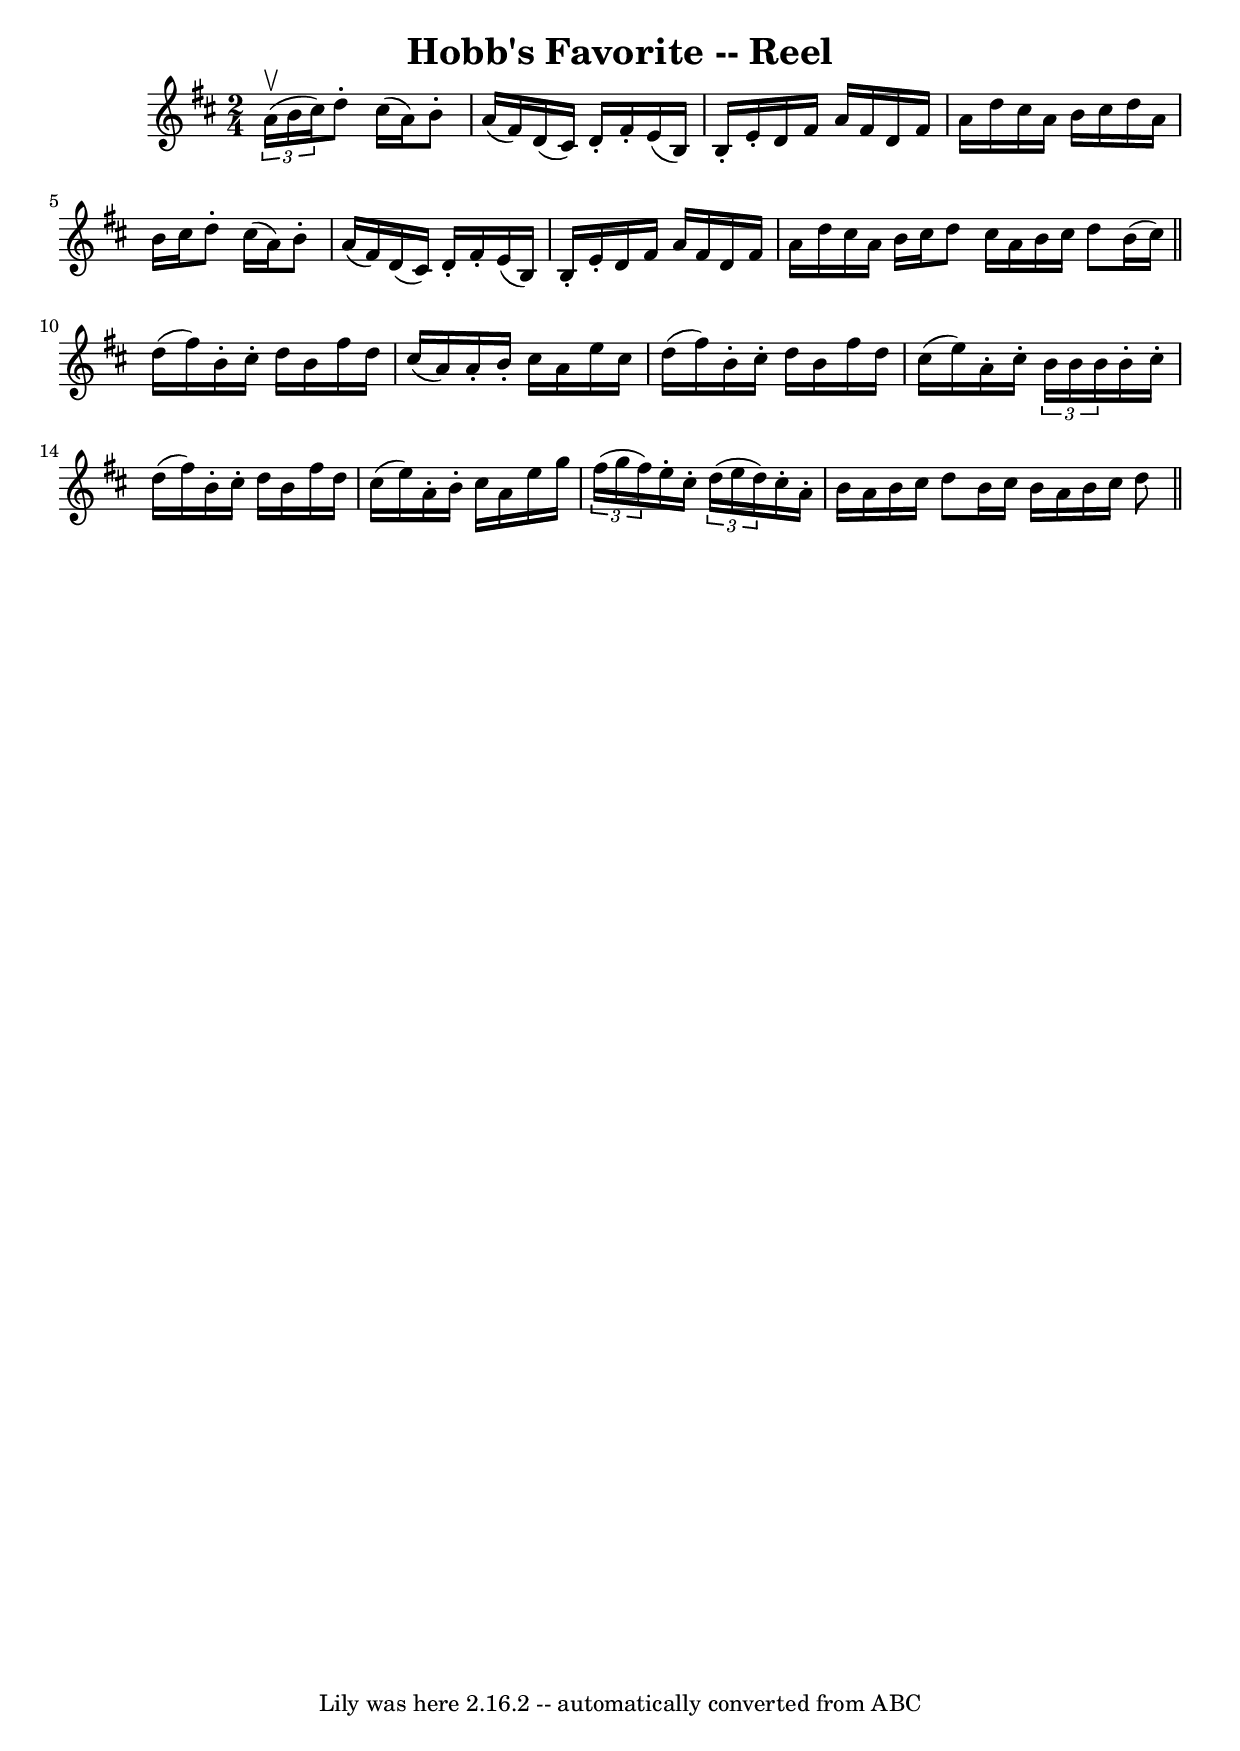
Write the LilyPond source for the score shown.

\version "2.7.40"
\include "Mammoth.ily"
\header {
	%% book = "Ryan's Mammoth Collection"
	crossRefNumber = "1"
	footnotes = ""
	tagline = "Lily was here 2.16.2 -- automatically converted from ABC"
	title = "Hobb's Favorite -- Reel"
}
voicedefault =  {


\time 2/4 \key d \major   \times 2/3 { a'16^\upbow(b'16 cis''16) } 
|
 d''8 -. cis''16 (a'16) b'8 -. a'16 (fis'16) 
|
 d'16 (cis'16) d'16 -. fis'16 -. e'16 (b16) b16 
-. e'16 -. |
 d'16 fis'16 a'16 fis'16 d'16 fis'16    
a'16 d''16  |
 cis''16 a'16 b'16 cis''16 d''16 a'16   
 b'16 cis''16  |
 d''8 -. cis''16 (a'16) b'8 -. a'16 (
 fis'16) |
 d'16 (cis'16) d'16 -. fis'16 -. e'16 (
b16) b16 -. e'16 -. |
 d'16 fis'16 a'16 fis'16 d'16  
 fis'16 a'16 d''16  |
 cis''16 a'16 b'16 cis''16    
d''8  \bar ":|" cis''16 a'16 b'16 cis''16 d''8 b'16 (
cis''16) \bar "||" d''16 (fis''16) b'16 -. cis''16 -. d''16  
 b'16 fis''16 d''16  |
 cis''16 (a'16) a'16 -. b'16 -. 
 cis''16 a'16 e''16 cis''16  |
 d''16 (fis''16) b'16 
-. cis''16 -. d''16 b'16 fis''16 d''16  |
 cis''16 (
e''16) a'16 -. cis''16 -.   \times 2/3 { b'16 b'16 b'16  }   
b'16 -. cis''16 -. |
 d''16 (fis''16) b'16 -. cis''16 -.  
 d''16 b'16 fis''16 d''16  |
 cis''16 (e''16) a'16 -.  
 b'16 -. cis''16 a'16 e''16 g''16  |
   \times 2/3 { fis''16 
(g''16 fis''16) } e''16 -. cis''16 -.   \times 2/3 { d''16 (
e''16 d''16) } cis''16 -. a'16 -. |
 b'16 a'16 b'16    
cis''16 d''8 b'16 cis''16  \bar ":|" b'16 a'16 b'16 cis''16 
 d''8  \bar "||"   
}

\score{
    <<

	\context Staff="default"
	{
	    \voicedefault 
	}

    >>
	\layout {
	}
	\midi {}
}
